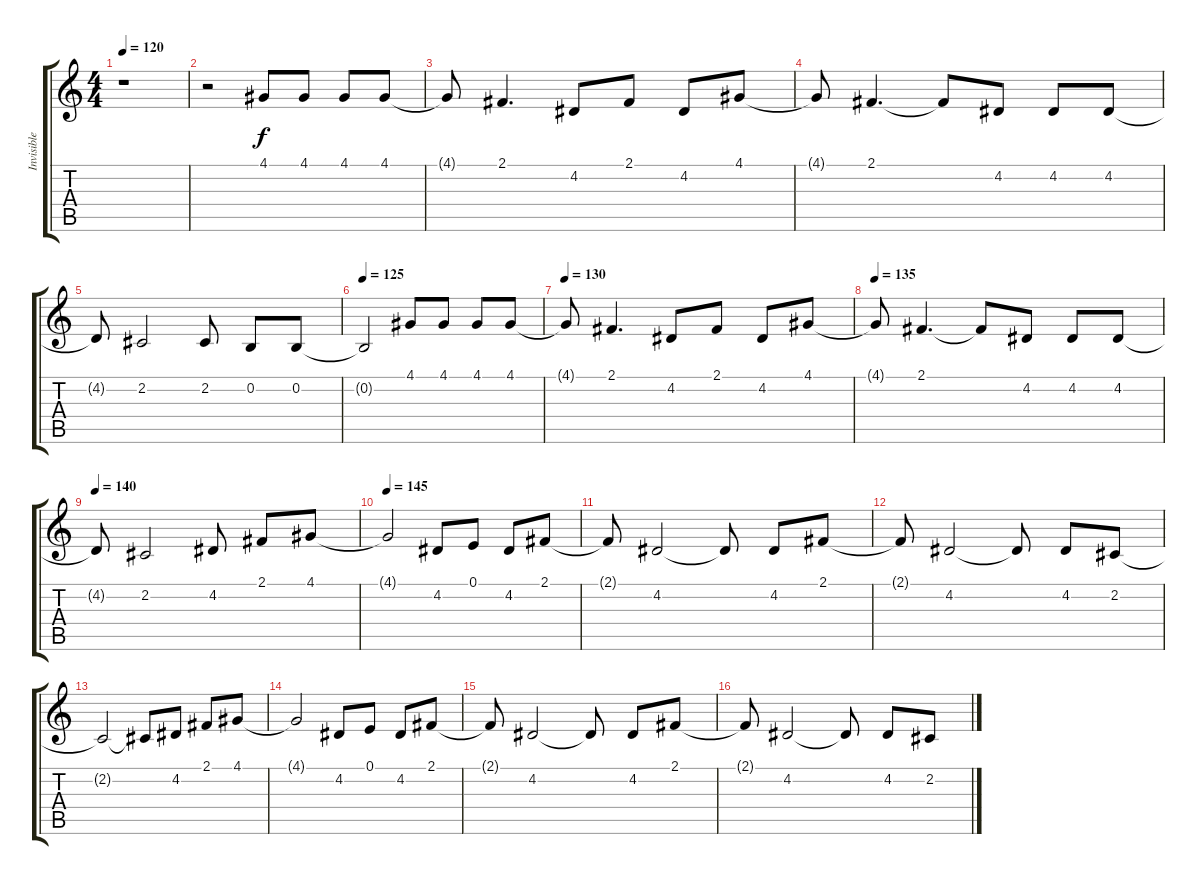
\track ("Invisible Man" "Invisible ") {instrument cello}
\staff {score tabs}
\tuning (E4 B3 G3 D3 A2 E2) {hide}
\ts (4 4)
\tempo 120
\clef g2
\ks c
r.1{dy f} |
r.2 4.1.8 4.1.8 4.1.8 4.1.8 |
4.1{t}.8 2.1.4{d} 4.2.8 2.1.8 4.2.8 4.1.8 |
4.1{t}.8 2.1.4{d} 2.1{t}.8 4.2.8 4.2.8 4.2.8 |
4.2{t}.8 2.2.2 2.2.8 0.2.8 0.2.8 |
\tempo 125
0.2{t}.2 4.1.8 4.1.8 4.1.8 4.1.8 |
\tempo 130
4.1{t}.8 2.1.4{d} 4.2.8 2.1.8 4.2.8 4.1.8 |
\tempo 135
4.1{t}.8 2.1.4{d} 2.1{t}.8 4.2.8 4.2.8 4.2.8 |
\tempo 140
4.2{t}.8 2.2.2 4.2.8 2.1.8 4.1.8 |
\tempo 145
4.1{t}.2 4.2.8 0.1.8 4.2.8 2.1.8 |
2.1{t}.8 4.2.2 4.2{t}.8 4.2.8 2.1.8 |
2.1{t}.8 4.2.2 4.2{t}.8 4.2.8 2.2.8 |
2.2{t}.2 2.2{t}.8 4.2.8 2.1.8 4.1.8 |
4.1{t}.2 4.2.8 0.1.8 4.2.8 2.1.8 |
2.1{t}.8 4.2.2 4.2{t}.8 4.2.8 2.1.8 |
2.1{t}.8 4.2.2 4.2{t}.8 4.2.8 2.2.8
